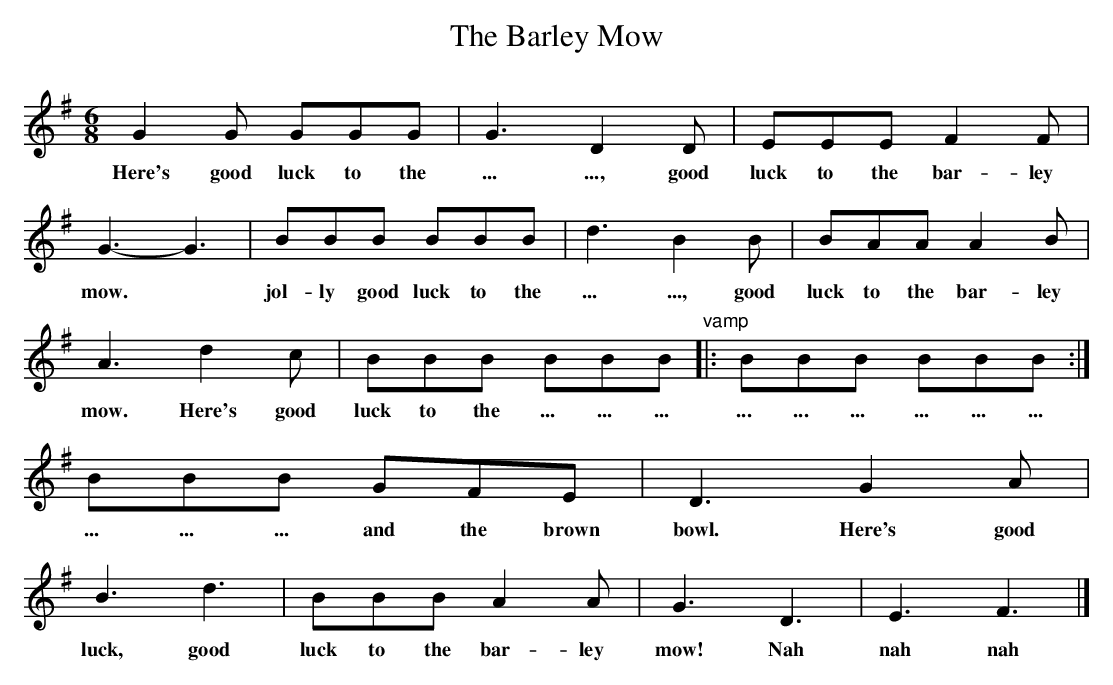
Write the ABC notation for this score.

X:1
T:The Barley Mow
M:6/8
L:1/8
K:G major
G2 G GGG | G3 D2 D | EEE F2 F | G3-G3 |\
w:Here's good luck to the | ... ..., good | luck to the bar-ley | mow. |
BBB BBB | d3 B2 B | BAA A2 B | A3 d2 c |\
w:jol-ly good luck to the | ... ..., good | luck to the bar-ley | mow. Here's good
BBB BBB "vamp"|: BBB BBB :| BBB GFE | D3 G2 A |\
w:luck to the ... ... ... | ... ... ... ... ... ... | ... ... ... and the brown | bowl.  Here's good
B3 d3 | BBB A2 A | G3 D3 | E3 F3 |]
w:luck, good | luck to the bar-ley | mow!  Nah | nah nah
